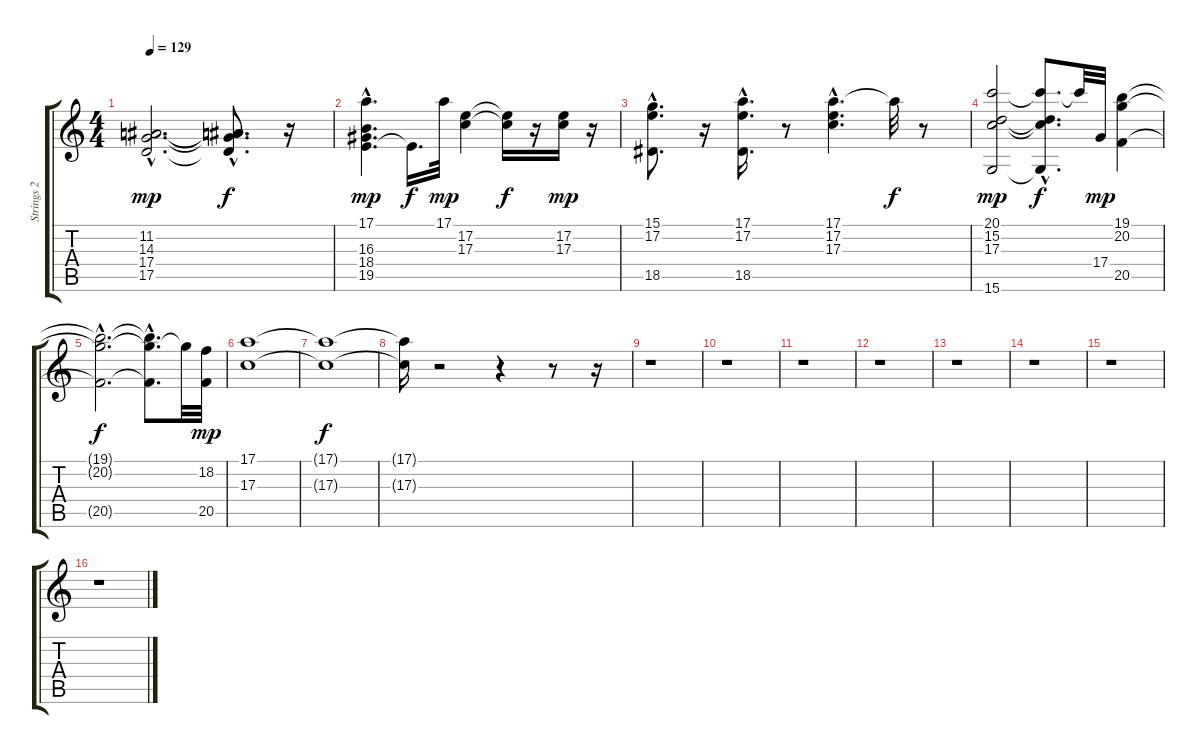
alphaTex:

\track ("Strings 2" "Strings 2") {instrument stringensemble1}
\staff {score tabs}
\tuning (E4 B3 G3 D3 A2 E2) {hide}
\ts (4 4)
\tempo 129
\clef g2
\ks c
(11.2{hac} 14.3{hac} 17.4{hac} 17.5{hac}).2{d dy mp} (11.2{hac t} 14.3{t} 17.4{hac t} 17.5{t}).8{d dy f} r.16 |
(17.1{hac} 16.3{hac} 18.4{hac} 19.5{hac}).4{d dy mp} 19.5{t}.16{d dy f} 17.1.32{dy mp} (17.2 17.3).4 (17.2{t} 17.3{t}).16{dy f} r.16 (17.2 17.3).16{dy mp} r.16 |
(15.1{hac} 17.2{hac} 18.5).8{d} r.16 (17.1{hac} 17.2{hac} 18.5).16{d} r.8 (17.1{hac} 17.2{hac} 17.3).4{d} 17.1{t}.32{dy f} r.8 |
(20.1 15.2 17.3 15.6).2{dy mp} (20.1{hac t} 15.2{t} 17.3{t} 15.6{hac t}).8{d dy f} 20.1{t}.32 17.4.32{dy mp} (19.1 20.2 20.5).4 |
(19.1{hac t} 20.2{hac t} 20.5{hac t}).2{d dy f} (19.1{hac t} 20.2{hac t} 20.5{t}).8{d} 20.2{t}.32 (18.2 20.5).32{dy mp} |
(17.1 17.3).1 |
(17.1{t} 17.3{t}).1{dy f} |
(17.1{t} 17.3{t}).16 r.2 r.4 r.8 r.16 |
r.1 |
r.1 |
r.1 |
r.1 |
r.1 |
r.1 |
r.1 |
r.1
